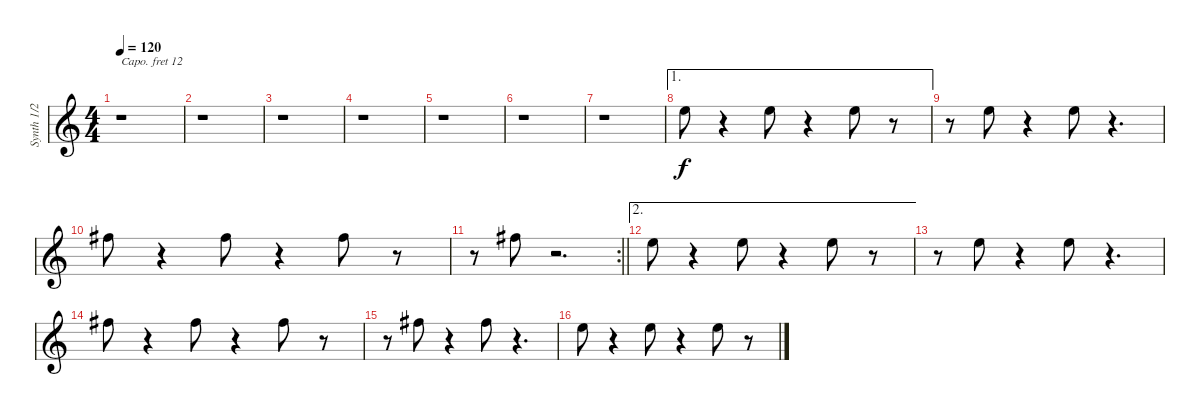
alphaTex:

\track ("Synth 1/2" "Synth 1/2") {instrument pad7halo}
\staff {score}
\capo 12
\tuning (E4 C4 G3 C3 G2 C2) {hide}
\ts (4 4)
\tempo 120
\clef g2
\ks c
r.1{dy f} |
r.1 |
r.1 |
r.1 |
r.1 |
r.1 |
r.1 |
\ae 1
9.3.8{volume 12 balance 11 instrument pad7halo} r.4 9.3.8 r.4 9.3.8 r.8 |
r.8 9.3.8 r.4 9.3.8 r.4{d} |
11.3.8 r.4 11.3.8 r.4 11.3.8 r.8 |
\rc 2
\barLineRight lightlight
r.8 11.3.8 r.2{d} |
\ae 2
9.3.8{volume 12 balance 11 instrument pad7halo} r.4 9.3.8 r.4 9.3.8 r.8 |
r.8 9.3.8 r.4 9.3.8 r.4{d} |
11.3.8 r.4 11.3.8 r.4 11.3.8 r.8 |
r.8 11.3.8 r.4 11.3.8 r.4{d} |
9.3.8 r.4 9.3.8 r.4 9.3.8 r.8
